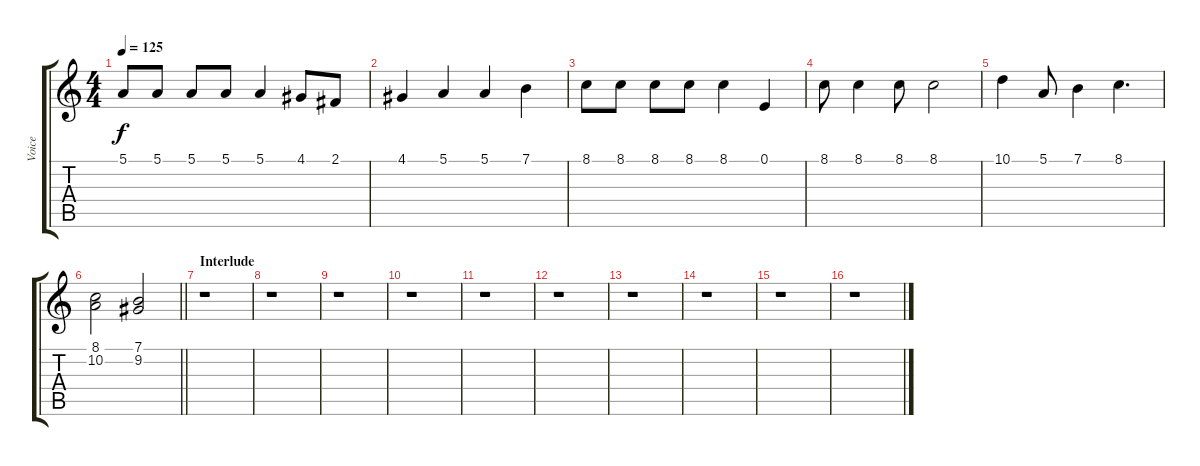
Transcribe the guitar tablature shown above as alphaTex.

\track ("Voice " "Voice ") {instrument lead6voice}
\staff {score tabs}
\tuning (E4 B3 G3 D3 A2 E2) {hide}
\ts (4 4)
\tempo 125
\clef g2
\ks c
5.1.8{dy f} 5.1.8 5.1.8 5.1.8 5.1.4 4.1.8 2.1.8 |
4.1.4 5.1.4 5.1.4 7.1.4 |
8.1.8 8.1.8 8.1.8 8.1.8 8.1.4 0.1.4 |
8.1.8 8.1.4 8.1.8 8.1.2 |
10.1.4 5.1.8 7.1.4 8.1.4{d} |
\barLineRight lightlight
(8.1 10.2).2 (7.1 9.2).2 |
\section ("" "Interlude")
r.1 |
r.1 |
r.1 |
r.1 |
r.1 |
r.1 |
r.1 |
r.1 |
r.1 |
r.1
